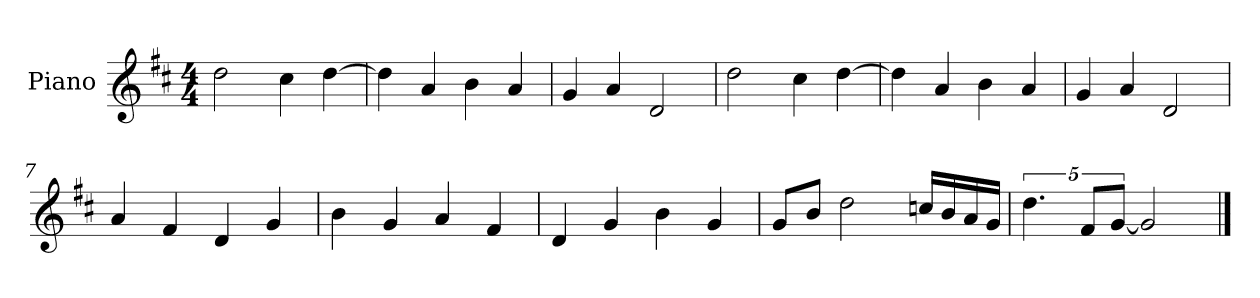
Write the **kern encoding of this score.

**kern
*part1
*staff1
*I"Piano
*I'P-no
*clefG2
*k[f#c#]
*M4/4
*MM90
=1
2dd\
4cc#\
[4dd\
=2
4dd\]
4a/
4b\
4a/
=3
4g/
4a/
2d/
=4
2dd\
4cc#\
[4dd\
=5
4dd\]
4a/
4b\
4a/
=6
4g/
4a/
2d/
=7
4a/
4f#/
4d/
4g/
=8
4b\
4g/
4a/
4f#/
=9
4d/
4g/
4b\
4g/
!!LO:LB:g=z
=10
8g/L
8b/J
2dd\
16ccn/LL
16b/
16a/
16g/JJ
=11
5.dd\
10f#/L
[10g/J
2g/]
==
*-
